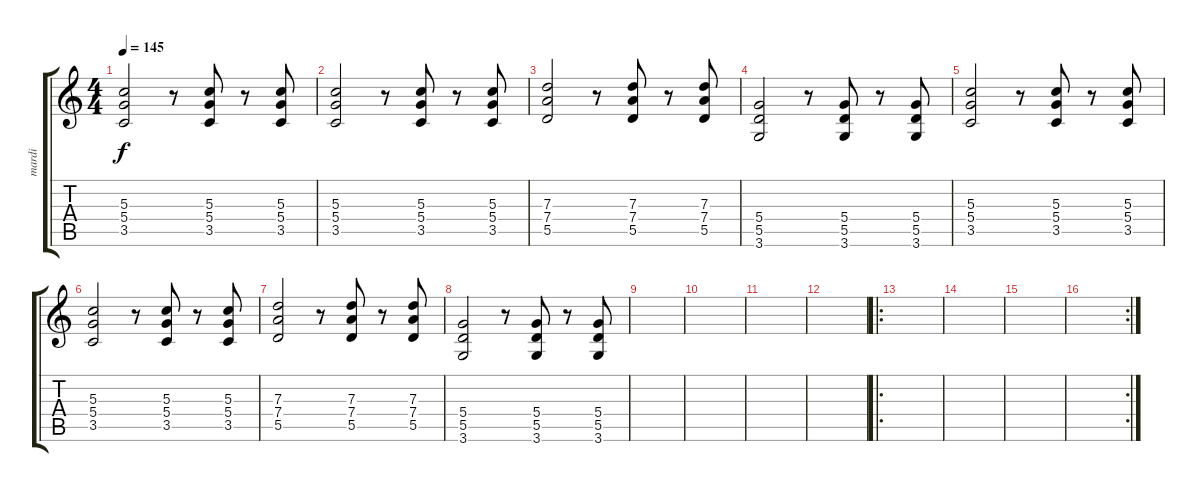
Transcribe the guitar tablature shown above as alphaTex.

\track ("mardi" "mardi") {instrument overdrivenguitar}
\staff {score tabs}
\tuning (E4 B3 G3 D3 A2 E2) {hide}
\ts (4 4)
\tempo 145
\clef g2
\ks c
(5.3 5.4 3.5).2{dy f instrument overdrivenguitar} r.8 (5.3 5.4 3.5).8 r.8 (5.3 5.4 3.5).8 |
(5.3 5.4 3.5).2 r.8 (5.3 5.4 3.5).8 r.8 (5.3 5.4 3.5).8 |
(7.3 7.4 5.5).2 r.8 (7.3 7.4 5.5).8 r.8 (7.3 7.4 5.5).8 |
(5.4 5.5 3.6).2 r.8 (5.4 5.5 3.6).8 r.8 (5.4 5.5 3.6).8 |
(5.3 5.4 3.5).2 r.8 (5.3 5.4 3.5).8 r.8 (5.3 5.4 3.5).8 |
(5.3 5.4 3.5).2 r.8 (5.3 5.4 3.5).8 r.8 (5.3 5.4 3.5).8 |
(7.3 7.4 5.5).2 r.8 (7.3 7.4 5.5).8 r.8 (7.3 7.4 5.5).8 |
(5.4 5.5 3.6).2 r.8 (5.4 5.5 3.6).8 r.8 (5.4 5.5 3.6).8 |
|
|
|
|
\ro
|
|
|
\rc 2
